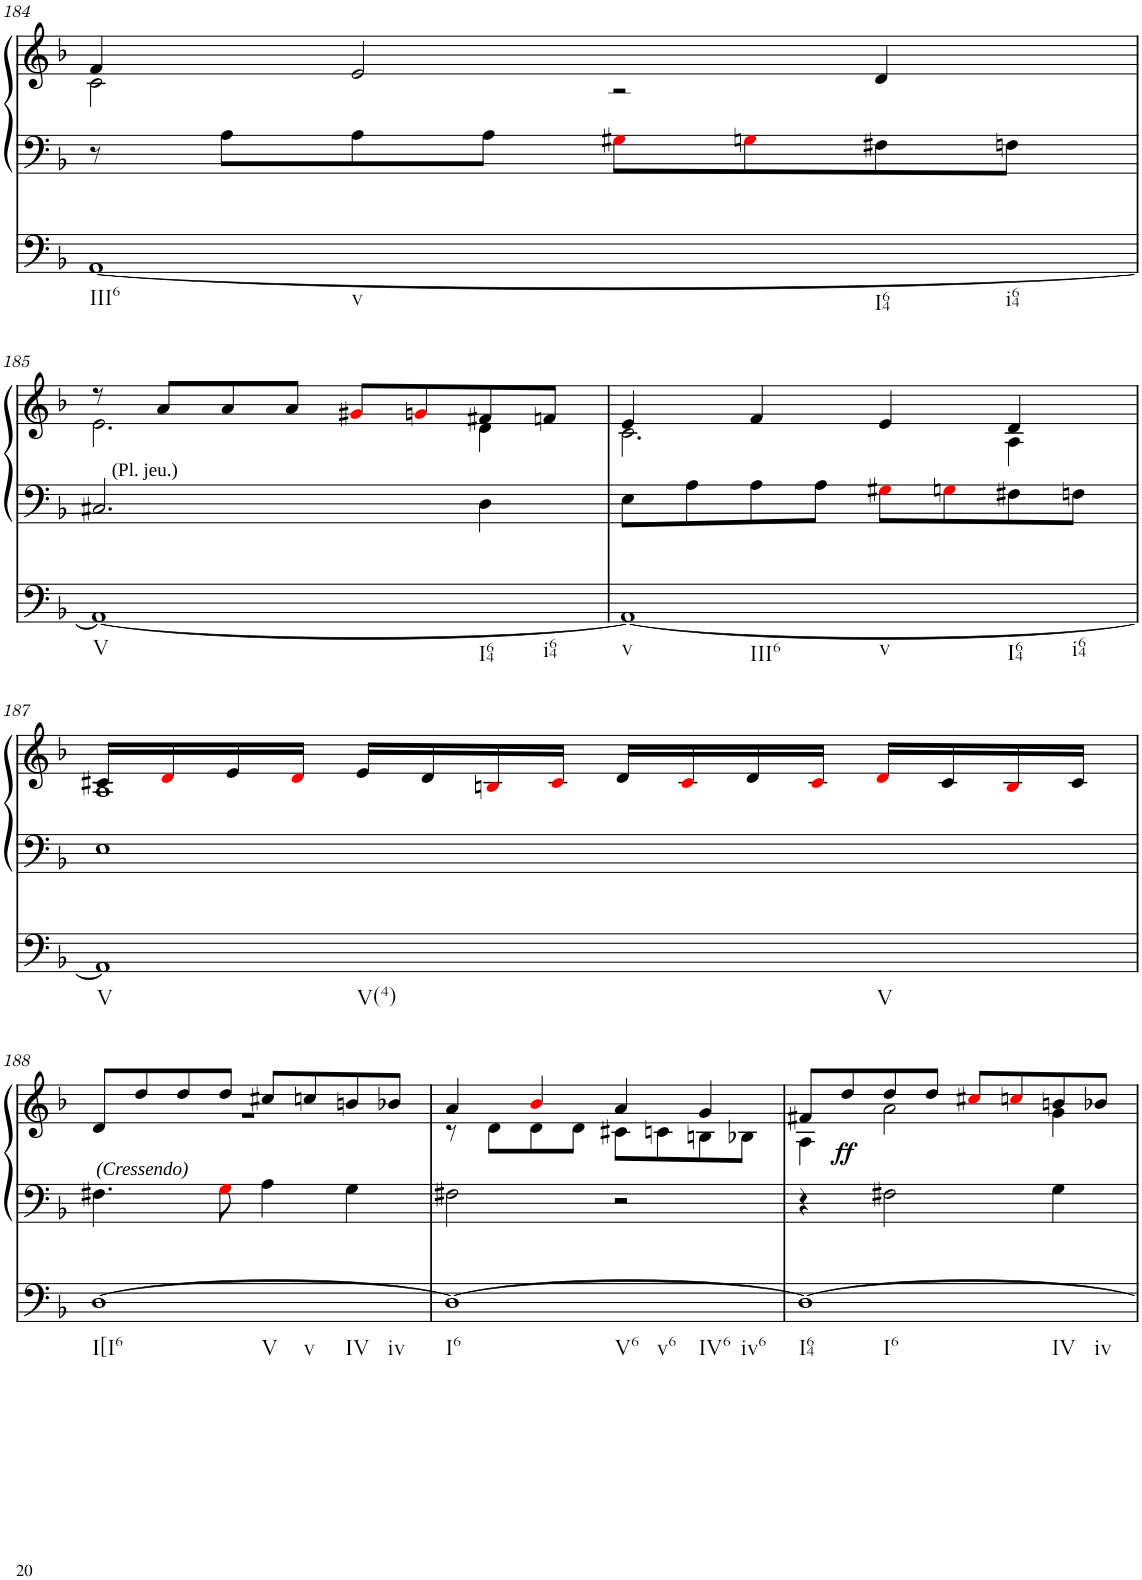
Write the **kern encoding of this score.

**kern	**kern	**kern	**dynam
*part2	*part1	*part1	*part1
*staff3	*staff2	*staff1	*staff1/2
*I"Pedal	*I"linke Hand	*	*
!!LO:PB:g=z
*clefF4	*clefF4	*clefG2	*
*k[b-]	*k[b-]	*k[b-]	*
*M4/4	*M4/4	*M4/4	*
=184	=184	=184	=184
*	*	*^	*
!LO:TX:b:t=III6	!	!	!	!
!LO:TX:b:t=v	!	!	!	!
!LO:TX:b:t=I64	!	!	!	!
!LO:TX:b:t=i64	!	!	!	!
[1AA	8r	4f/	2c\	.
.	8A\L	.	.	.
.	8A\	2e/	.	.
.	8A\J	.	.	.
.	8G#Xi\L	.	2r	.
.	8Gni\	.	.	.
.	8F#X\	4d/	.	.
.	8Fn\J	.	.	.
!!LO:LB:g=z	!!
=185	=185	=185	=185	=185
!	!LO:TX:a:t=(Pl. jeu.)	!	!	!
!LO:TX:b:t=V	!	!	!	!
!LO:TX:b:t=I64	!	!	!	!
!LO:TX:b:t=i64	!	!	!	!
1AA_	2.C#X/	8r	2.e\	.
.	.	8a/L	.	.
.	.	8a/	.	.
.	.	8a/J	.	.
.	.	8g#Xi/L	.	.
.	.	8gni/	.	.
.	4D\	8f#X/	4d\	.
.	.	8fn/J	.	.
=186	=186	=186	=186	=186
!LO:TX:b:t=v	!	!	!	!
!LO:TX:b:t=III6	!	!	!	!
!LO:TX:b:t=v	!	!	!	!
!LO:TX:b:t=I64	!	!	!	!
!LO:TX:b:t=i64	!	!	!	!
1AA_	8E\L	4e/	2.c\	.
.	8A\	.	.	.
.	8A\	4f/	.	.
.	8A\J	.	.	.
.	8G#Xi\L	4e/	.	.
.	8Gni\	.	.	.
.	8F#X\	4d/	4A\	.
.	8Fn\J	.	.	.
!!LO:LB:g=z	!!
=187	=187	=187	=187	=187
!LO:TX:b:t=V	!	!	!	!
!LO:TX:b:t=V(4)	!	!	!	!
!LO:TX:b:t=V	!	!	!	!
1AA]	1E	16c#X/LL	1A	.
.	.	16di/	.	.
.	.	16e/	.	.
.	.	16di/JJ	.	.
.	.	16e/LL	.	.
.	.	16d/	.	.
.	.	16Bni/	.	.
.	.	16c#i/JJ	.	.
.	.	16d/LL	.	.
.	.	16c#i/	.	.
.	.	16d/	.	.
.	.	16c#i/JJ	.	.
.	.	16di/LL	.	.
.	.	16c#/	.	.
.	.	16Bi/	.	.
.	.	16c#/JJ	.	.
!!LO:LB:g=z	!!
=188	=188	=188	=188	=188
!	!	!LO:TX:b:i:t=(Cressendo)	!	!
!LO:TX:b:t=I[I6	!	!	!	!
!LO:TX:b:t=V	!	!	!	!
!LO:TX:b:t=v	!	!	!	!
!LO:TX:b:t=IV	!	!	!	!
!LO:TX:b:t=iv	!	!	!	!
[1D	4.F#X\	8d/L	1r	.
.	.	8dd/	.	.
.	.	8dd/	.	.
.	8Gi\	8dd/J	.	.
.	4A\	8cc#X/L	.	.
.	.	8ccn/	.	.
.	4G\	8bn/	.	.
.	.	8b-X/J	.	.
=189	=189	=189	=189	=189
!LO:TX:b:t=I6	!	!	!	!
!LO:TX:b:t=V6	!	!	!	!
!LO:TX:b:t=v6	!	!	!	!
!LO:TX:b:t=IV6	!	!	!	!
!LO:TX:b:t=iv6	!	!	!	!
1D_	2F#X\	4a/	8r	.
.	.	.	8d\L	.
.	.	4b-i/	8d\	.
.	.	.	8d\J	.
.	2r	4a/	8c#X\L	.
.	.	.	8cn\	.
.	.	4g/	8Bn\	.
.	.	.	8B-X\J	.
=190	=190	=190	=190	=190
!LO:TX:b:t=I64	!	!	!	!
!LO:TX:b:t=I6	!	!	!	!
!LO:TX:b:t=IV	!	!	!	!
!LO:TX:b:t=iv	!	!	!	!
1D_	4r	8f#X/L	4A\	.
!	!	!	!	!LO:DY:b
.	.	8dd/	.	ff
.	2F#X\	8dd/	2a\	.
.	.	8dd/J	.	.
.	.	8cc#Xi/L	.	.
.	.	8ccni/	.	.
.	4G\	8bn/	4g\	.
.	.	8b-X/J	.	.
*	*	*v	*v	*
=	=	=	=
*-	*-	*-	*-
